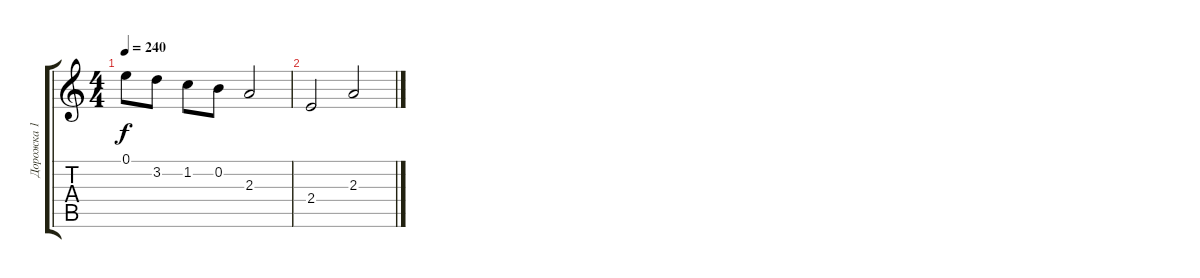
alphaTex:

\track ("Дорожка 1" "Дорожка 1") {instrument acousticguitarsteel}
\staff {score tabs}
\tuning (E4 B3 G3 D3 A2 E2) {hide}
\ts (4 4)
\tempo 240
\clef g2
\ks c
0.1.8{dy f} 3.2.8 1.2.8 0.2.8 2.3.2 |
2.4.2 2.3.2
